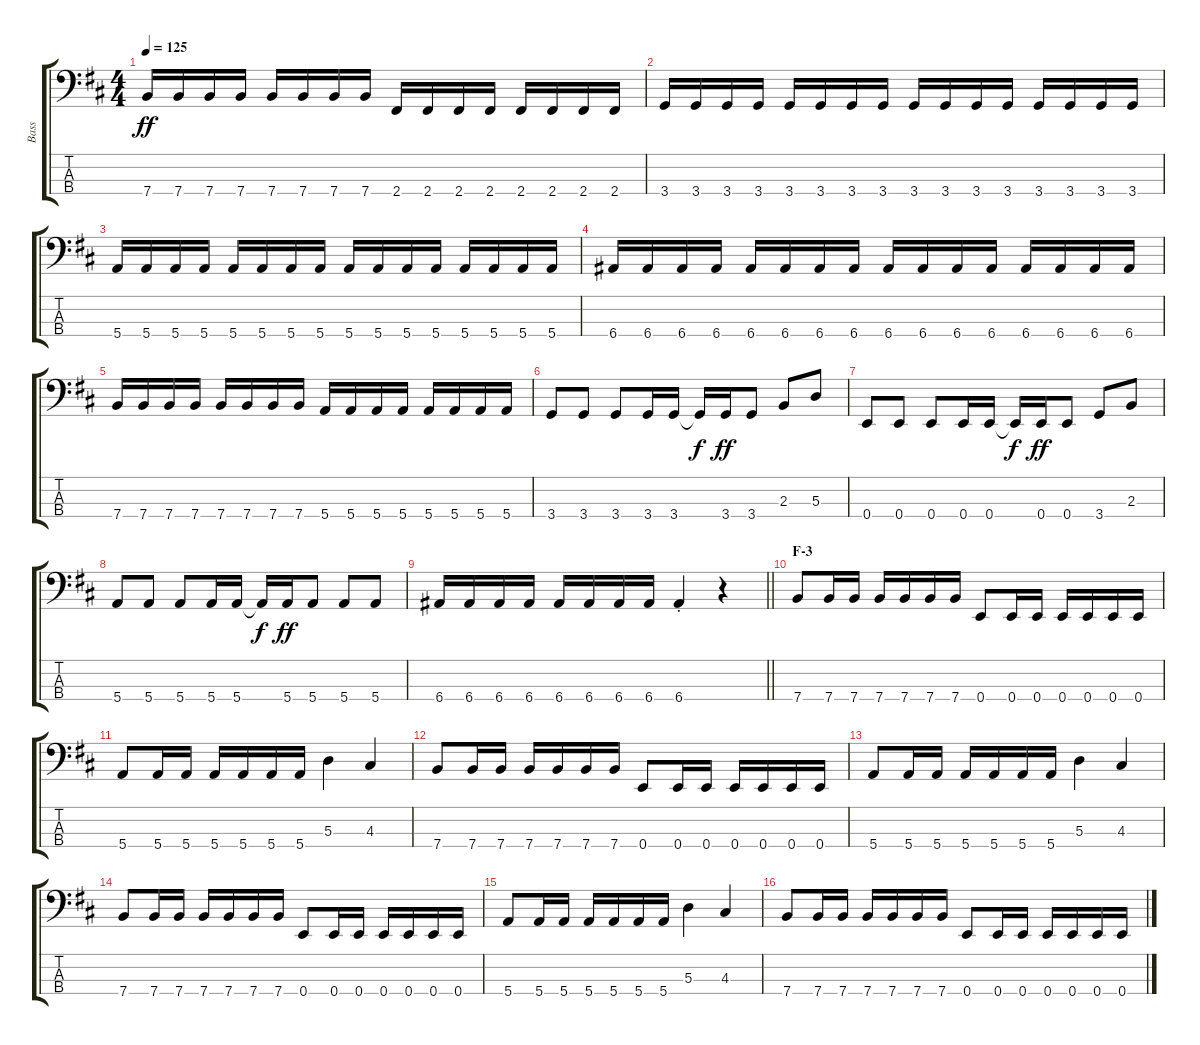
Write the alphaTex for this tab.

\track ("Bass" "Bass") {instrument electricbasspick}
\staff {score tabs}
\tuning (G2 D2 A1 E1) {hide}
\ts (4 4)
\tempo 125
\clef f4
\ks d
7.4.16{dy ff} 7.4.16 7.4.16 7.4.16 7.4.16 7.4.16 7.4.16 7.4.16 2.4.16 2.4.16 2.4.16 2.4.16 2.4.16 2.4.16 2.4.16 2.4.16 |
3.4.16 3.4.16 3.4.16 3.4.16 3.4.16 3.4.16 3.4.16 3.4.16 3.4.16 3.4.16 3.4.16 3.4.16 3.4.16 3.4.16 3.4.16 3.4.16 |
5.4.16 5.4.16 5.4.16 5.4.16 5.4.16 5.4.16 5.4.16 5.4.16 5.4.16 5.4.16 5.4.16 5.4.16 5.4.16 5.4.16 5.4.16 5.4.16 |
6.4.16 6.4.16 6.4.16 6.4.16 6.4.16 6.4.16 6.4.16 6.4.16 6.4.16 6.4.16 6.4.16 6.4.16 6.4.16 6.4.16 6.4.16 6.4.16 |
7.4.16 7.4.16 7.4.16 7.4.16 7.4.16 7.4.16 7.4.16 7.4.16 5.4.16 5.4.16 5.4.16 5.4.16 5.4.16 5.4.16 5.4.16 5.4.16 |
3.4.8 3.4.8 3.4.8 3.4.16 3.4.16 3.4{t}.16{dy f} 3.4.16{dy ff} 3.4.8 2.3.8 5.3.8 |
0.4.8 0.4.8 0.4.8 0.4.16 0.4.16 0.4{t}.16{dy f} 0.4.16{dy ff} 0.4.8 3.4.8 2.3.8 |
5.4.8 5.4.8 5.4.8 5.4.16 5.4.16 5.4{t}.16{dy f} 5.4.16{dy ff} 5.4.8 5.4.8 5.4.8 |
\barLineRight lightlight
6.4.16 6.4.16 6.4.16 6.4.16 6.4.16 6.4.16 6.4.16 6.4.16 6.4{st}.4 r.4 |
\section ("" "F-3")
7.4.8 7.4.16 7.4.16 7.4.16 7.4.16 7.4.16 7.4.16 0.4.8 0.4.16 0.4.16 0.4.16 0.4.16 0.4.16 0.4.16 |
5.4.8 5.4.16 5.4.16 5.4.16 5.4.16 5.4.16 5.4.16 5.3.4 4.3.4 |
7.4.8 7.4.16 7.4.16 7.4.16 7.4.16 7.4.16 7.4.16 0.4.8 0.4.16 0.4.16 0.4.16 0.4.16 0.4.16 0.4.16 |
5.4.8 5.4.16 5.4.16 5.4.16 5.4.16 5.4.16 5.4.16 5.3.4 4.3.4 |
7.4.8 7.4.16 7.4.16 7.4.16 7.4.16 7.4.16 7.4.16 0.4.8 0.4.16 0.4.16 0.4.16 0.4.16 0.4.16 0.4.16 |
5.4.8 5.4.16 5.4.16 5.4.16 5.4.16 5.4.16 5.4.16 5.3.4 4.3.4 |
7.4.8 7.4.16 7.4.16 7.4.16 7.4.16 7.4.16 7.4.16 0.4.8 0.4.16 0.4.16 0.4.16 0.4.16 0.4.16 0.4.16
